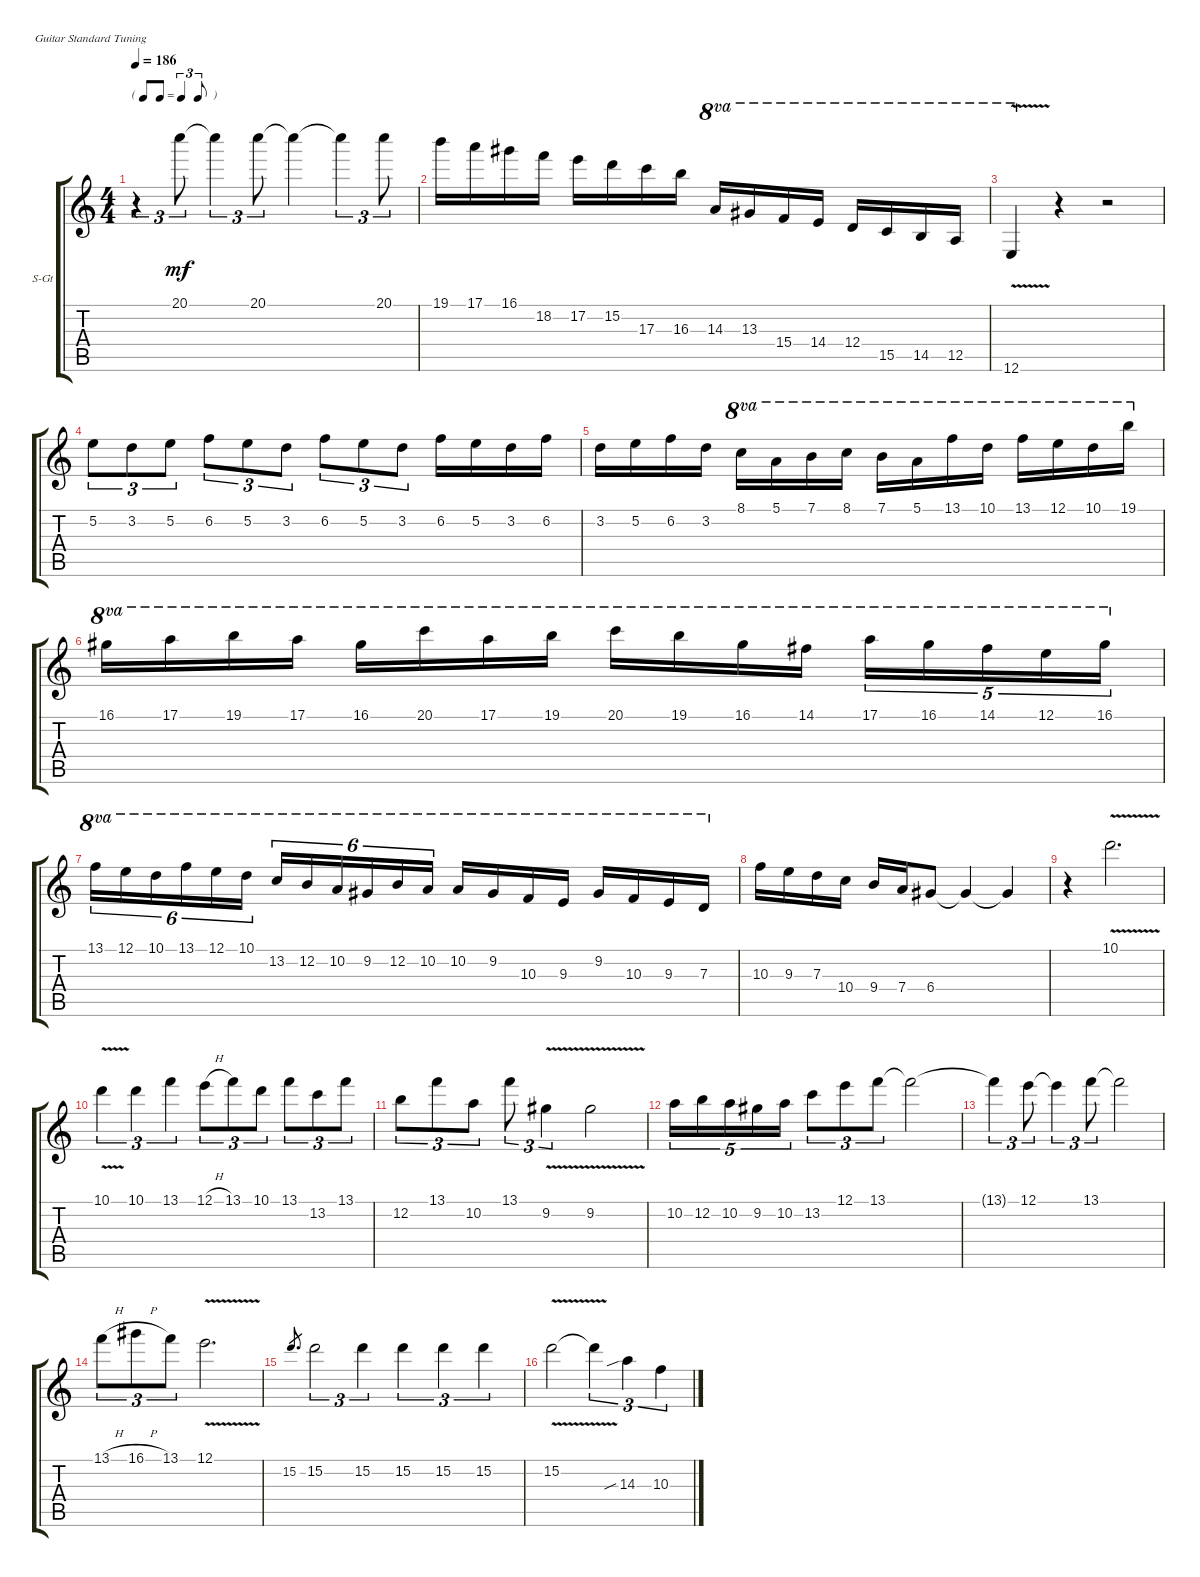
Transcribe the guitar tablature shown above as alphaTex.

\defaultSystemsLayout 4
\bracketExtendMode groupsimilarinstruments
\firstSystemTrackNameOrientation horizontal
\otherSystemsTrackNameOrientation horizontal
\track ("Yngwie J. Malsmteen" "S-Gt") {multiBarRest instrument acousticguitarsteel}
\staff {score tabs}
\tuning (E4 B3 G3 D3 A2 E2)
\ts (4 4)
\tf triplet8th
\tempo 186
\clef g2
\ks c
r.4{tu (3 2) dy mf} 20.1.8{tu (3 2)} 20.1{t}.4{tu (3 2)} 20.1.8{tu (3 2)} 20.1{t}.4 20.1{t}.4{tu (3 2)} 20.1.8{tu (3 2)} |
19.1.16 17.1.16 16.1.16 18.2.16 17.2.16 15.2.16 17.3.16 16.3.16 14.3.16{ot 8va} 13.3.16{ot 8va} 15.4.16{ot 8va} 14.4.16{ot 8va} 12.4.16{ot 8va} 15.5.16{ot 8va} 14.5.16{ot 8va} 12.5.16{ot 8va} |
12.6{v}.4{ot 8va} r.4 r.2 |
5.2.8{tu (3 2)} 3.2.8{tu (3 2)} 5.2.8{tu (3 2)} 6.2.8{tu (3 2)} 5.2.8{tu (3 2)} 3.2.8{tu (3 2)} 6.2.8{tu (3 2)} 5.2.8{tu (3 2)} 3.2.8{tu (3 2)} 6.2.16 5.2.16 3.2.16 6.2.16 |
3.2.16 5.2.16 6.2.16 3.2.16 8.1.16{ot 8va} 5.1.16{ot 8va} 7.1.16{ot 8va} 8.1.16{ot 8va} 7.1.16{ot 8va} 5.1.16{ot 8va} 13.1.16{ot 8va} 10.1.16{ot 8va} 13.1.16{ot 8va} 12.1.16{ot 8va} 10.1.16{ot 8va} 19.1.16{ot 8va} |
16.1.16{ot 8va} 17.1.16{ot 8va} 19.1.16{ot 8va} 17.1.16{ot 8va} 16.1.16{ot 8va} 20.1.16{ot 8va} 17.1.16{ot 8va} 19.1.16{ot 8va} 20.1.16{ot 8va} 19.1.16{ot 8va} 16.1.16{ot 8va} 14.1.16{ot 8va} 17.1.16{tu (5 4) ot 8va} 16.1.16{tu (5 4) ot 8va} 14.1.16{tu (5 4) ot 8va} 12.1.16{tu (5 4) ot 8va} 16.1.16{tu (5 4) ot 8va} |
13.1.16{tu (6 4) ot 8va} 12.1.16{tu (6 4) ot 8va} 10.1.16{tu (6 4) ot 8va} 13.1.16{tu (6 4) ot 8va} 12.1.16{tu (6 4) ot 8va} 10.1.16{tu (6 4) ot 8va} 13.2.16{tu (6 4) ot 8va} 12.2.16{tu (6 4) ot 8va} 10.2.16{tu (6 4) ot 8va} 9.2.16{tu (6 4) ot 8va} 12.2.16{tu (6 4) ot 8va} 10.2.16{tu (6 4) ot 8va} 10.2.16{ot 8va} 9.2.16{ot 8va} 10.3.16{ot 8va} 9.3.16{ot 8va} 9.2.16{ot 8va} 10.3.16{ot 8va} 9.3.16{ot 8va} 7.3.16{ot 8va} |
10.3.16 9.3.16 7.3.16 10.4.16 9.4.16 7.4.16 6.4.8 6.4{t}.4 6.4{t}.4 |
r.4 10.1{v}.2{d} |
10.1{v}.4{tu (3 2)} 10.1.4{tu (3 2)} 13.1.4{tu (3 2)} 12.1{h}.8{tu (3 2)} 13.1.8{tu (3 2)} 10.1.8{tu (3 2)} 13.1.8{tu (3 2)} 13.2.8{tu (3 2)} 13.1.8{tu (3 2)} |
12.2.8{tu (3 2)} 13.1.8{tu (3 2)} 10.2.8{tu (3 2)} 13.1.8{tu (3 2)} 9.2{v}.4{tu (3 2)} 9.2{v}.2 |
10.2.16{tu (5 4)} 12.2.16{tu (5 4)} 10.2.16{tu (5 4)} 9.2.16{tu (5 4)} 10.2.16{tu (5 4)} 13.2.8{tu (3 2)} 12.1.8{tu (3 2)} 13.1.8{tu (3 2)} 13.1{t}.2 |
13.1{t}.4{tu (3 2)} 12.1.8{tu (3 2)} 12.1{t}.4{tu (3 2)} 13.1.8{tu (3 2)} 13.1{t}.2 |
13.1{h}.8{tu (3 2)} 16.1{h}.8{tu (3 2)} 13.1.8{tu (3 2)} 12.1{v}.2{d} |
15.2.8{d gr} 15.2.2{tu (3 2)} 15.2.4{tu (3 2)} 15.2.4{tu (3 2)} 15.2.4{tu (3 2)} 15.2.4{tu (3 2)} |
15.2{v}.2 15.2{v t}.4{tu (3 2)} 14.3{sib}.4{tu (3 2)} 10.3.4{tu (3 2)}
